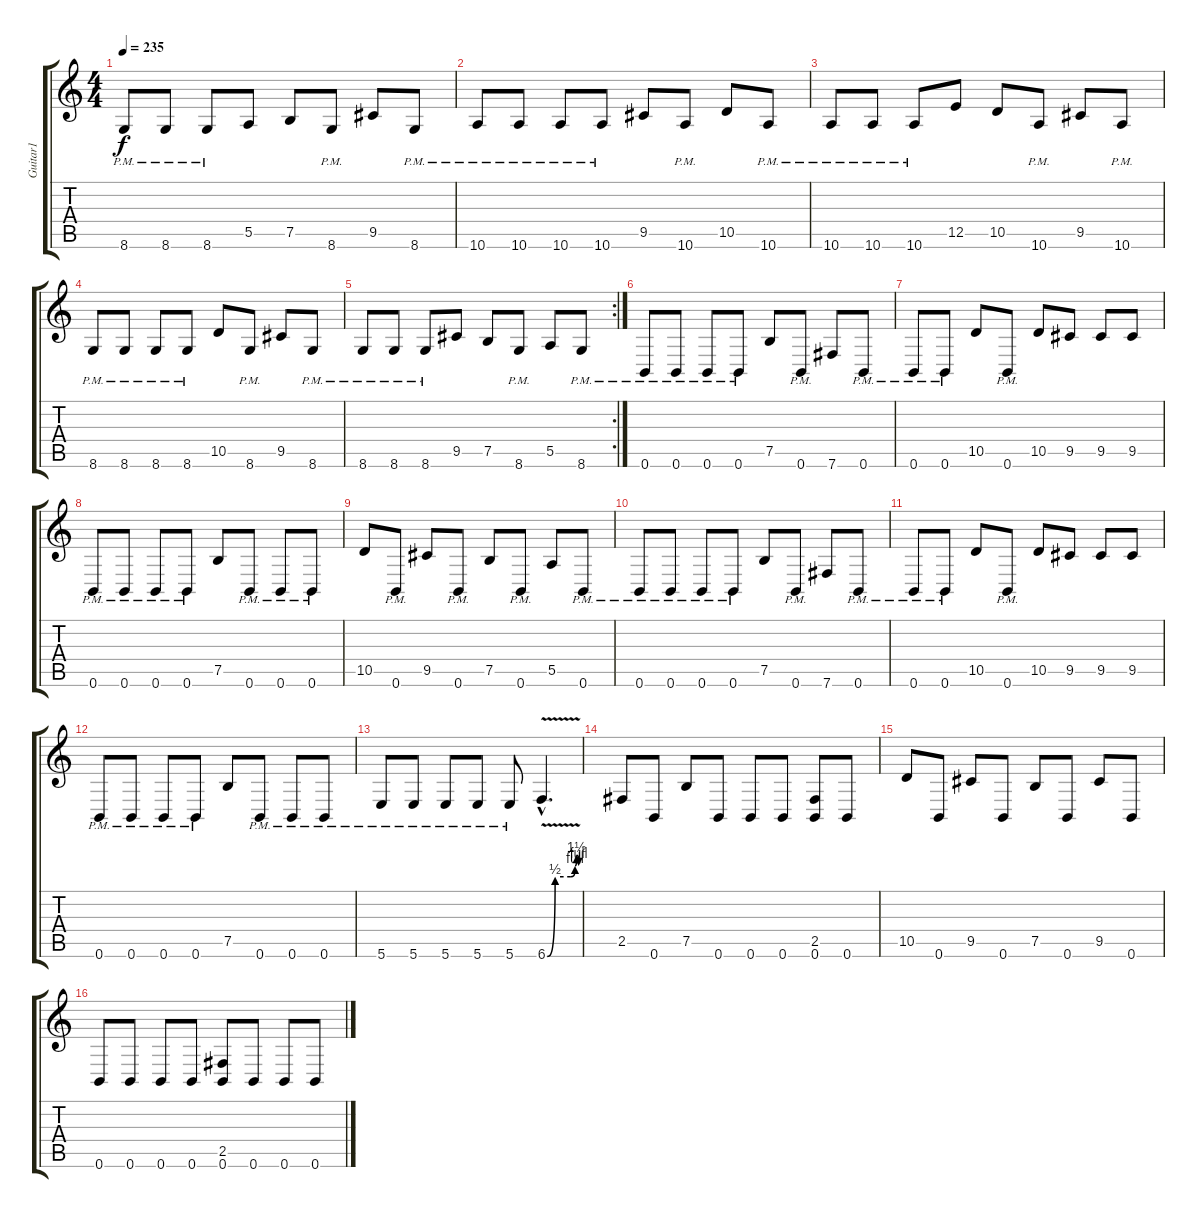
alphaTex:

\track ("Guitar1" "Guitar1") {instrument distortionguitar}
\staff {score tabs}
\tuning (B3 Gb3 D3 A2 E2 B1) {hide}
\ts (4 4)
\tempo 235
\clef g2
\ks c
8.6{pm}.8{dy f} 8.6{pm}.8 8.6{pm}.8 5.5.8 7.5.8 8.6{pm}.8 9.5.8 8.6{pm}.8 |
10.6{pm}.8 10.6{pm}.8 10.6{pm}.8 10.6{pm}.8 9.5.8 10.6{pm}.8 10.5.8 10.6{pm}.8 |
10.6{pm}.8 10.6{pm}.8 10.6{pm}.8 12.5.8 10.5.8 10.6{pm}.8 9.5.8 10.6{pm}.8 |
8.6{pm}.8 8.6{pm}.8 8.6{pm}.8 8.6{pm}.8 10.5.8 8.6{pm}.8 9.5.8 8.6{pm}.8 |
\rc 2
8.6{pm}.8 8.6{pm}.8 8.6{pm}.8 9.5.8 7.5.8 8.6{pm}.8 5.5.8 8.6{pm}.8 |
0.6{pm}.8 0.6{pm}.8 0.6{pm}.8 0.6{pm}.8 7.5.8 0.6{pm}.8 7.6.8 0.6{pm}.8 |
0.6{pm}.8 0.6{pm}.8 10.5.8 0.6{pm}.8 10.5.8 9.5.8 9.5.8 9.5.8 |
0.6{pm}.8 0.6{pm}.8 0.6{pm}.8 0.6{pm}.8 7.5.8 0.6{pm}.8 0.6{pm}.8 0.6{pm}.8 |
10.5.8 0.6{pm}.8 9.5.8 0.6{pm}.8 7.5.8 0.6{pm}.8 5.5.8 0.6{pm}.8 |
0.6{pm}.8 0.6{pm}.8 0.6{pm}.8 0.6{pm}.8 7.5.8 0.6{pm}.8 7.6.8 0.6{pm}.8 |
0.6{pm}.8 0.6{pm}.8 10.5.8 0.6{pm}.8 10.5.8 9.5.8 9.5.8 9.5.8 |
0.6{pm}.8 0.6{pm}.8 0.6{pm}.8 0.6{pm}.8 7.5.8 0.6{pm}.8 0.6{pm}.8 0.6{pm}.8 |
5.6{pm}.8 5.6{pm}.8 5.6{pm}.8 5.6{pm}.8 5.6{pm}.8 6.6{be (custom 0 0 15 2 45 2 53 4 56 6 60 4) v hac}.4{d} |
2.5.8 0.6.8 7.5.8 0.6.8 0.6.8 0.6.8 (2.5 0.6).8 0.6.8 |
10.5.8 0.6.8 9.5.8 0.6.8 7.5.8 0.6.8 9.5.8 0.6.8 |
0.6.8 0.6.8 0.6.8 0.6.8 (2.5 0.6).8 0.6.8 0.6.8 0.6.8
